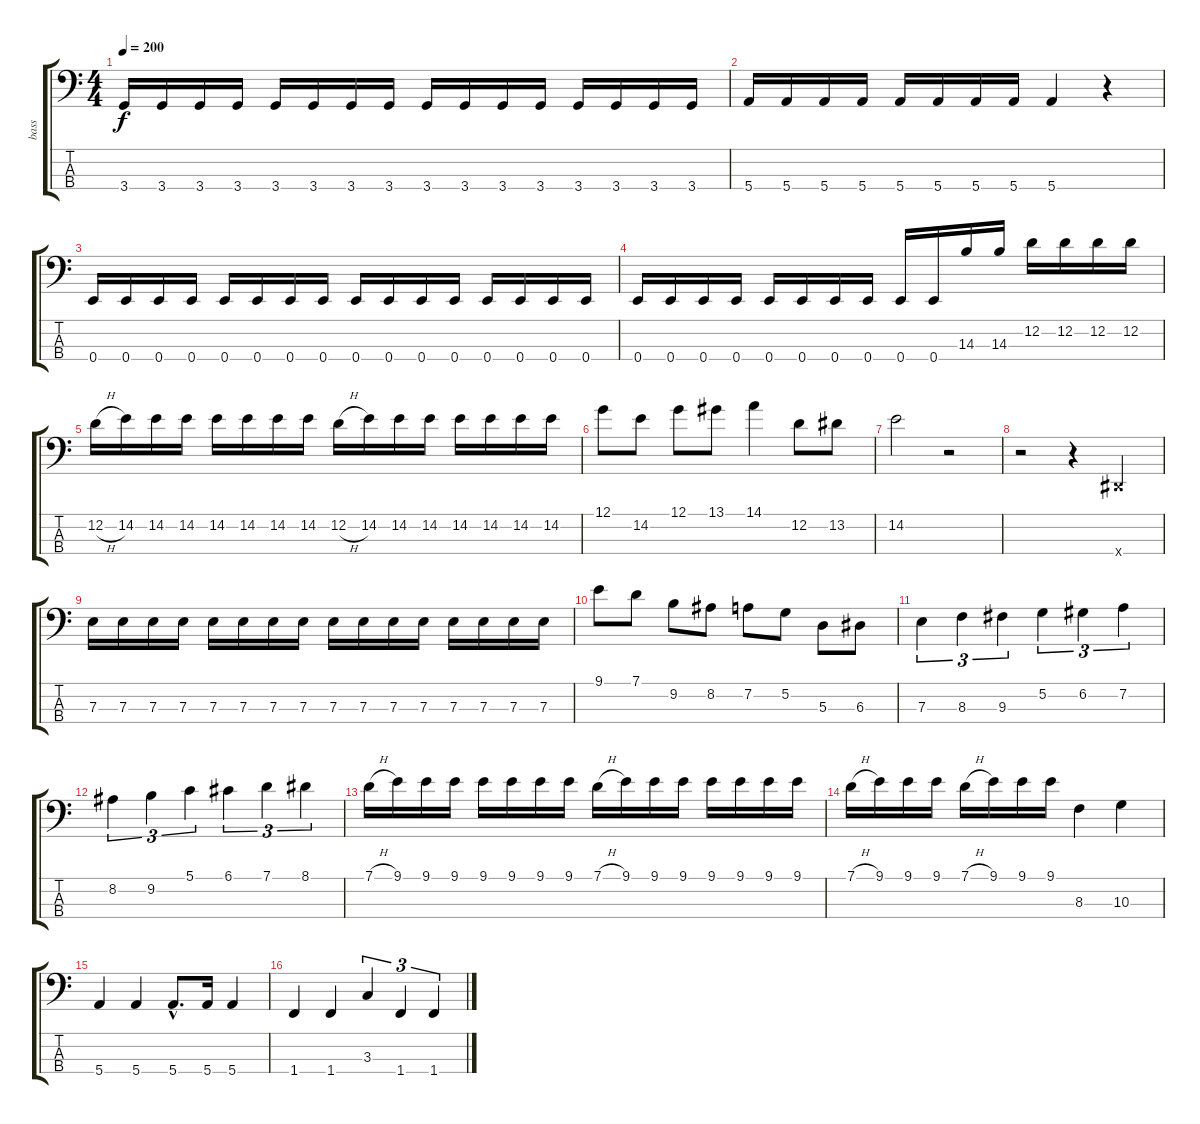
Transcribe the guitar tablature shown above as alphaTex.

\track ("bass" "bass") {instrument electricbasspick}
\staff {score tabs}
\tuning (G2 D2 A1 E1) {hide}
\ts (4 4)
\tempo 200
\clef f4
\ks c
3.4.16{dy f} 3.4.16 3.4.16 3.4.16 3.4.16 3.4.16 3.4.16 3.4.16 3.4.16 3.4.16 3.4.16 3.4.16 3.4.16 3.4.16 3.4.16 3.4.16 |
5.4.16 5.4.16 5.4.16 5.4.16 5.4.16 5.4.16 5.4.16 5.4.16 5.4.4 r.4 |
0.4.16 0.4.16 0.4.16 0.4.16 0.4.16 0.4.16 0.4.16 0.4.16 0.4.16 0.4.16 0.4.16 0.4.16 0.4.16 0.4.16 0.4.16 0.4.16 |
0.4.16 0.4.16 0.4.16 0.4.16 0.4.16 0.4.16 0.4.16 0.4.16 0.4.16 0.4.16 14.3.16 14.3.16 12.2.16 12.2.16 12.2.16 12.2.16 |
12.2{h}.16 14.2.16 14.2.16 14.2.16 14.2.16 14.2.16 14.2.16 14.2.16 12.2{h}.16 14.2.16 14.2.16 14.2.16 14.2.16 14.2.16 14.2.16 14.2.16 |
12.1.8 14.2.8 12.1.8 13.1.8 14.1.4 12.2.8 13.2.8 |
14.2.2 r.2 |
r.2 r.4 -1.4{x}.4 |
7.3.16 7.3.16 7.3.16 7.3.16 7.3.16 7.3.16 7.3.16 7.3.16 7.3.16 7.3.16 7.3.16 7.3.16 7.3.16 7.3.16 7.3.16 7.3.16 |
9.1.8 7.1.8 9.2.8 8.2.8 7.2.8 5.2.8 5.3.8 6.3.8 |
7.3.4{tu (3 2)} 8.3.4{tu (3 2)} 9.3.4{tu (3 2)} 5.2.4{tu (3 2)} 6.2.4{tu (3 2)} 7.2.4{tu (3 2)} |
8.2.4{tu (3 2)} 9.2.4{tu (3 2)} 5.1.4{tu (3 2)} 6.1.4{tu (3 2)} 7.1.4{tu (3 2)} 8.1.4{tu (3 2)} |
7.1{h}.16 9.1.16 9.1.16 9.1.16 9.1.16 9.1.16 9.1.16 9.1.16 7.1{h}.16 9.1.16 9.1.16 9.1.16 9.1.16 9.1.16 9.1.16 9.1.16 |
7.1{h}.16 9.1.16 9.1.16 9.1.16 7.1{h}.16 9.1.16 9.1.16 9.1.16 8.3.4 10.3.4 |
5.4.4 5.4.4 5.4{hac}.8{d} 5.4.16 5.4.4 |
1.4.4 1.4.4 3.3.4{tu (3 2)} 1.4.4{tu (3 2)} 1.4.4{tu (3 2)}
